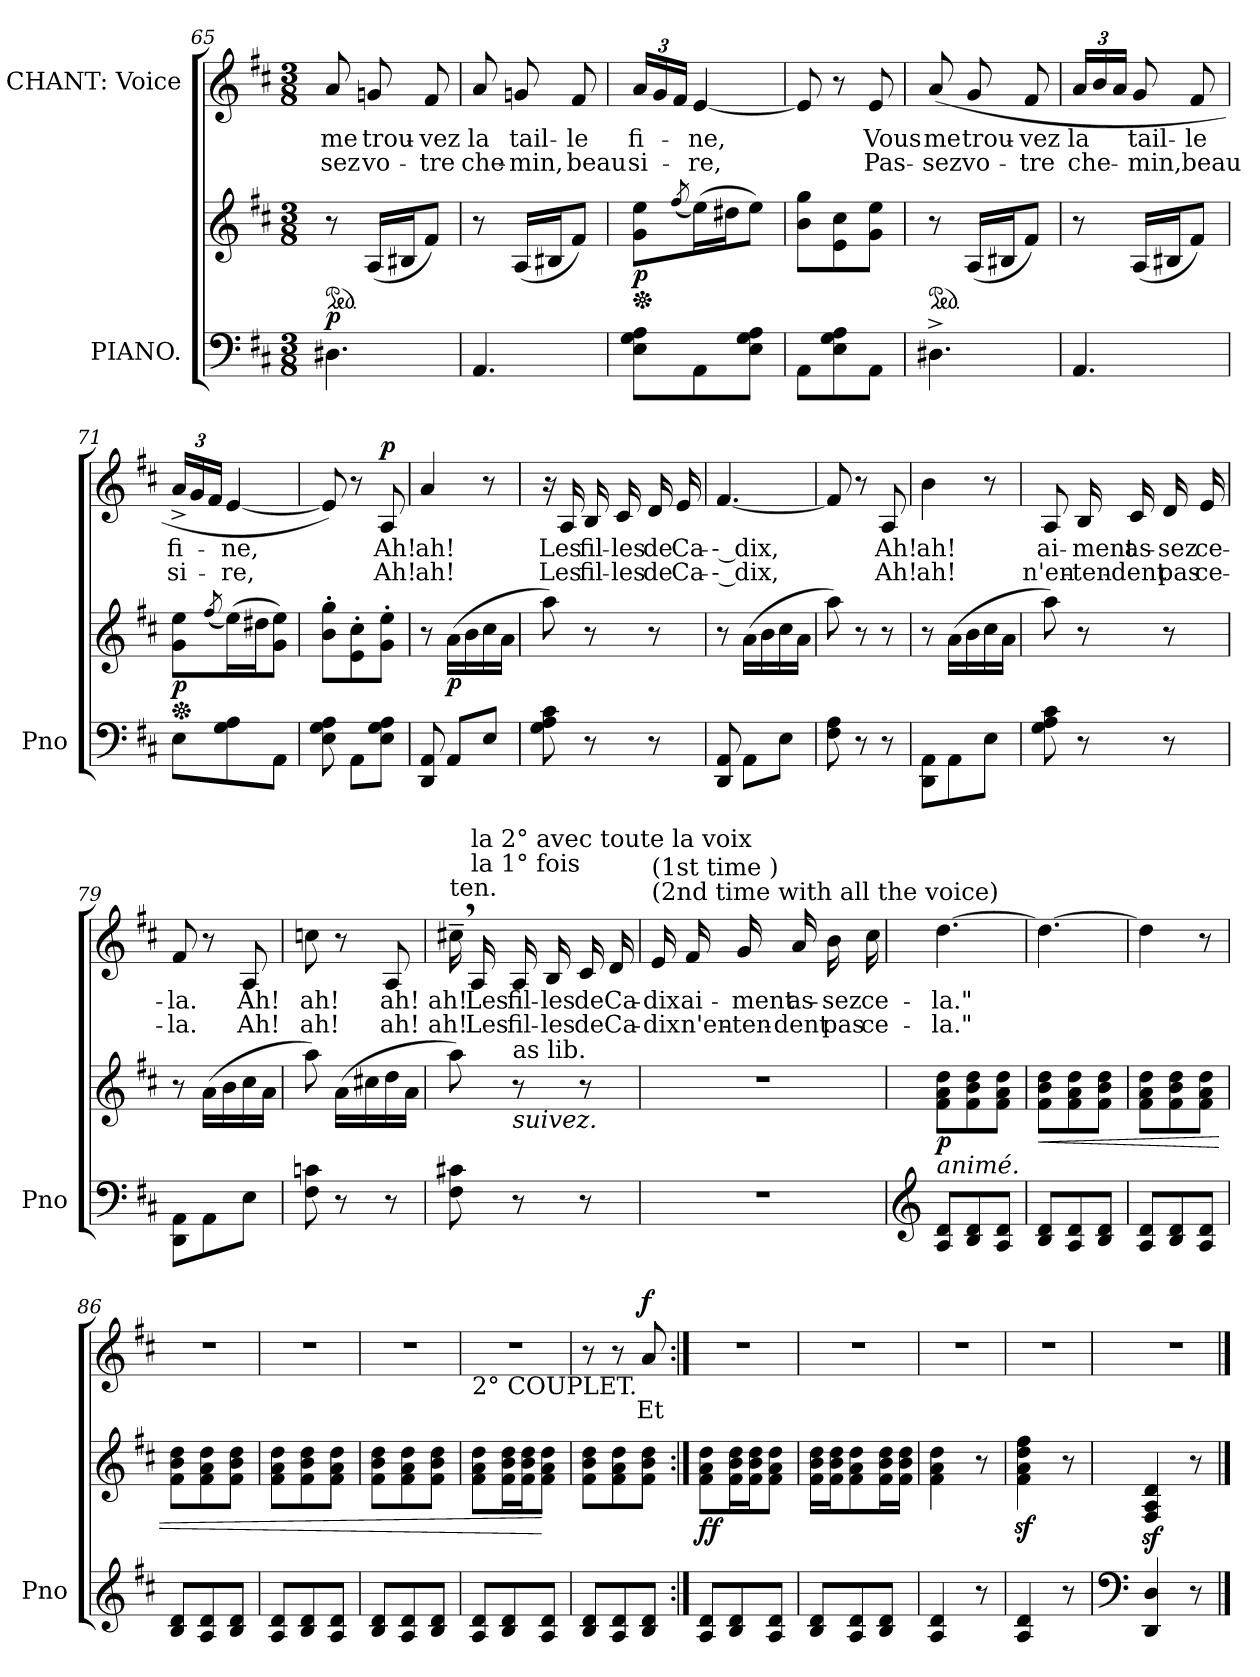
**kern	**kern	**dynam	**kern	**text	**text	**dynam
*part2	*part2	*part2	*part1	*part1	*part1	*part1
*staff3	*staff2	*staff2/3	*staff1	*staff1	*staff1	*staff1
*I"PIANO.	*	*	*I"CHANT: Voice	*	*	*
*I'Pno	*	*	*	*	*	*
*clefF4	*clefG2	*	*clefG2	*	*	*
*k[f#c#]	*k[f#c#]	*	*k[f#c#]	*	*	*
*M3/8	*M3/8	*	*M3/8	*	*	*
*	*ped	*	*	*	*	*
=65	=65	=65	=65	=65	=65	=65
!	!	!LO:DY:a=2	!	!LO:LY:b	!LO:LY:b	!
4.D#X\	8r	p	8a/	me	-sez	.
!	!	!	!	!LO:LY:b	!LO:LY:b	!
.	(<16A/LL	.	8gn/	trou-	vo-	.
.	16B#X/J	.	.	.	.	.
!	!	!	!	!LO:LY:b	!LO:LY:b	!
.	8f#/J)	.	8f#/	-vez	-tre	.
=66	=66	=66	=66	=66	=66	=66
!	!	!	!	!LO:LY:b	!LO:LY:b	!
4.AA/	8r	.	8a/	la	che-	.
!	!	!	!	!LO:LY:b	!LO:LY:b	!
.	(<16A/LL	.	8gn/	tail-	-min,	.
.	16B#X/J	.	.	.	.	.
!	!	!	!	!LO:LY:b	!LO:LY:b	!
.	8f#/J)	.	8f#/	-le	beau	.
=67	=67	=67	=67	=67	=67	=67
*	*Xped	*	*	*	*	*
*	*	*	*Xbrackettup	*	*	*
!	!	!LO:DY:b	!	!LO:LY:b	!LO:LY:b	!
8E\ 8G\ 8A\L	8g\ 8ee\L	p	24a/LL	fi-	si-	.
.	.	.	24g/	.	.	.
.	.	.	24f#/JJ	.	.	.
.	(8qff#/	.	.	.	.	.
!	!	!	!	!LO:LY:b	!LO:LY:b	!
8AA\	(>16ee\L)	.	[4e/	-ne,	-re,	.
.	16dd#X\J	.	.	.	.	.
8E\ 8G\ 8A\J	8ee\J)	.	.	.	.	.
=68	=68	=68	=68	=68	=68	=68
8AA\L	8b\ 8gg\L	.	8e/]	.	.	.
8E\ 8G\ 8A\	8e\ 8cc#\	.	8r	.	.	.
!	!	!	!	!LO:LY:b	!LO:LY:b	!
8AA\J	8g\ 8ee\J	.	8e/	Vous	Pas-	.
!!LO:PB:g=z
=69	=69	=69	=69	=69	=69	=69
*	*ped	*	*	*	*	*
!	!	!	!	!LO:LY:b	!LO:LY:b	!
4.D#X^\	8r	.	(>8a/	me	- sez	.
!	!	!	!	!LO:LY:b	!LO:LY:b	!
.	(<16A/LL	.	8g/	trou-	vo-	.
.	16B#X/J	.	.	.	.	.
!	!	!	!	!LO:LY:b	!LO:LY:b	!
.	8f#/J)	.	8f#/	-vez	-tre	.
=70	=70	=70	=70	=70	=70	=70
!	!	!	!	!LO:LY:b	!LO:LY:b	!
4.AA/	8r	.	24a/LL	la	che-	.
.	.	.	24b/	.	.	.
.	.	.	24a/JJ	.	.	.
!	!	!	!	!LO:LY:b	!LO:LY:b	!
.	(<16A/LL	.	8g/	tail-	-min,	.
.	16B#X/J	.	.	.	.	.
!	!	!	!	!LO:LY:b	!LO:LY:b	!
.	8f#/J)	.	8f#/	-le	beau	.
=71	=71	=71	=71	=71	=71	=71
*	*Xped	*	*	*	*	*
!	!	!LO:DY:b	!	!LO:LY:b	!LO:LY:b	!
8E\L	8g\ 8ee\L	p	24a^>/LL	fi-	si-	.
.	.	.	24g/	.	.	.
.	.	.	24f#/JJ	.	.	.
.	(8qff#/	.	.	.	.	.
!	!	!	!	!LO:LY:b	!LO:LY:b	!
8G\ 8A\	(>16ee\L)	.	[4e/	-ne,	-re,	.
.	16dd#X\J	.	.	.	.	.
8AA\J	8g\ 8ee\J)	.	.	.	.	.
=72	=72	=72	=72	=72	=72	=72
8E\ 8G\ 8A\	8b\' 8gg\'L	.	8e/])	.	.	.
8AA\L	8e\' 8cc#\'	.	8r	.	.	.
!	!	!	!	!LO:LY:b	!LO:LY:b	!LO:DY:a
8E\ 8G\ 8A\J	8g\' 8ee\'J	.	8A/	Ah!	Ah!	p
=73	=73	=73	=73	=73	=73	=73
!	!	!	!	!LO:LY:b	!LO:LY:b	!
8DD/ 8AA/	8r	.	4a/	ah!	ah!	.
!	!	!LO:DY:b	!	!	!	!
8AA/L	(>16a\LL	p	.	.	.	.
.	16b\	.	.	.	.	.
8E/J	16cc#\	.	8r	.	.	.
.	16a\JJ	.	.	.	.	.
=74	=74	=74	=74	=74	=74	=74
8G\ 8A\ 8c#\	8aa\)	.	16r	.	.	.
!	!	!	!	!LO:LY:b	!LO:LY:b	!
.	.	.	16A/	Les	Les	.
!	!	!	!	!LO:LY:b	!LO:LY:b	!
8r	8r	.	16B/	fil-	fil-	.
!	!	!	!	!LO:LY:b	!LO:LY:b	!
.	.	.	16c#/	-les	-les	.
!	!	!	!	!LO:LY:b	!LO:LY:b	!
8r	8r	.	16d/	de	de	.
!	!	!	!	!LO:LY:b	!LO:LY:b	!
.	.	.	16e/	Ca-	Ca-	.
!!LO:LB:g=z
=75	=75	=75	=75	=75	=75	=75
!	!	!	!	!LO:LY:b	!LO:LY:b	!
8DD/ 8AA/	8r	.	[4.f#/	-- dix,	-- dix,	.
8AA\L	(>16a\LL	.	.	.	.	.
.	16b\	.	.	.	.	.
8E\J	16cc#\	.	.	.	.	.
.	16a\JJ	.	.	.	.	.
=76	=76	=76	=76	=76	=76	=76
8F#\ 8A\	8aa\)	.	8f#/]	.	.	.
8r	8r	.	8r	.	.	.
!	!	!	!	!LO:LY:b	!LO:LY:b	!
8r	8r	.	8A/	Ah!	Ah!	.
=77	=77	=77	=77	=77	=77	=77
!	!	!	!	!LO:LY:b	!LO:LY:b	!
8DD\ 8AA\L	8r	.	4b\	ah!	ah!	.
8AA\	(>16a\LL	.	.	.	.	.
.	16b\	.	.	.	.	.
8E\J	16cc#\	.	8r	.	.	.
.	16a\JJ	.	.	.	.	.
=78	=78	=78	=78	=78	=78	=78
!	!	!	!	!LO:LY:b	!LO:LY:b	!
8G\ 8A\ 8c#\	8aa\)	.	8A/	ai-	n'en-	.
!	!	!	!	!LO:LY:b	!LO:LY:b	!
8r	8r	.	16B/	-ment	-ten-	.
!	!	!	!	!LO:LY:b	!LO:LY:b	!
.	.	.	16c#/	as-	-dent	.
!	!	!	!	!LO:LY:b	!LO:LY:b	!
8r	8r	.	16d/	-sez	pas	.
!	!	!	!	!LO:LY:b	!LO:LY:b	!
.	.	.	16e/	ce-	ce-	.
=79	=79	=79	=79	=79	=79	=79
!	!	!	!	!LO:LY:b	!LO:LY:b	!
8DD\ 8AA\L	8r	.	8f#/	-la.	-la.	.
8AA\	(>16a\LL	.	8r	.	.	.
.	16b\	.	.	.	.	.
!	!	!	!	!LO:LY:b	!LO:LY:b	!
8E\J	16cc#\	.	8A/	Ah!	Ah!	.
.	16a\JJ	.	.	.	.	.
=80	=80	=80	=80	=80	=80	=80
!	!	!	!	!LO:LY:b	!LO:LY:b	!
8F#\ 8cn\	8aa\)	.	8ccn\	ah!	ah!	.
8r	(16a\LL	.	8r	.	.	.
.	16cc#X\	.	.	.	.	.
!	!	!	!	!LO:LY:b	!LO:LY:b	!
8r	16dd\	.	8A/	ah!	ah!	.
.	16a\JJ	.	.	.	.	.
!!LO:LB:g=z
=81	=81	=81	=81	=81	=81	=81
!	!	!	!LO:TX:a:t=ten.	!	!	!
!	!	!	!	!LO:LY:b	!LO:LY:b	!
8F#\ 8c#X\	8aa\)	.	16cc#X~,\	ah!	ah!	.
!	!	!	!LO:TX:a:t=la 1° fois	!	!	!
!	!	!	!LO:TX:a:t=la 2° avec toute la voix	!	!	!
!	!	!	!	!LO:LY:b	!LO:LY:b	!
.	.	.	16A/	Les	Les	.
!	!LO:TX:a:t=as lib.	!	!	!	!	!
!	!LO:TX:b:i:t=suivez.	!	!	!	!	!
!	!	!	!	!LO:LY:b	!LO:LY:b	!
8r	8r	.	16A/	fil-	fil-	.
!	!	!	!	!LO:LY:b	!LO:LY:b	!
.	.	.	16B/	-les	-les	.
!	!	!	!	!LO:LY:b	!LO:LY:b	!
8r	8r	.	16c#/	de	de	.
!	!	!	!	!LO:LY:b	!LO:LY:b	!
.	.	.	16d/	Ca-	Ca-	.
=82	=82	=82	=82	=82	=82	=82
!	!	!	!LO:TX:a:t=(2nd time with all the voice)	!	!	!
!	!	!	!LO:TX:a:t=(1st time   )	!	!	!
!	!	!	!	!LO:LY:b	!LO:LY:b	!
4.r	4.r	.	16e/	-dix	-dix	.
!	!	!	!	!LO:LY:b	!LO:LY:b	!
.	.	.	16f#/	ai-	n'en-	.
!	!	!	!	!LO:LY:b	!LO:LY:b	!
.	.	.	16g/	-ment	-ten-	.
!	!	!	!	!LO:LY:b	!LO:LY:b	!
.	.	.	16a/	as-	-dent	.
!	!	!	!	!LO:LY:b	!LO:LY:b	!
.	.	.	16b\	-sez	pas	.
!	!	!	!	!LO:LY:b	!LO:LY:b	!
.	.	.	16cc#\	ce-	ce-	.
=83	=83	=83	=83	=83	=83	=83
*clefG2	*	*	*	*	*	*
!	!LO:TX:b:i:t=animé.	!	!	!	!	!
!	!	!LO:DY:b	!	!LO:LY:b	!LO:LY:b	!
8A/ 8d/L	8f#\ 8a\ 8dd\L	p	[4.dd\	-la."	-la."	.
8B/ 8d/	8f#\ 8b\ 8dd\	.	.	.	.	.
8A/ 8d/J	8f#\ 8a\ 8dd\J	.	.	.	.	.
=84	=84	=84	=84	=84	=84	=84
!	!	!LO:HP:b	!	!	!	!
8B/ 8d/L	8f#\ 8b\ 8dd\L	<	4.dd\_	.	.	.
8A/ 8d/	8f#\ 8a\ 8dd\	.	.	.	.	.
8B/ 8d/J	8f#\ 8b\ 8dd\J	.	.	.	.	.
=85	=85	=85	=85	=85	=85	=85
8A/ 8d/L	8f#\ 8a\ 8dd\L	.	4dd\]	.	.	.
8B/ 8d/	8f#\ 8b\ 8dd\	.	.	.	.	.
8A/ 8d/J	8f#\ 8a\ 8dd\J	.	8r	.	.	.
=86	=86	=86	=86	=86	=86	=86
8B/ 8d/L	8f#\ 8b\ 8dd\L	.	4.r	.	.	.
8A/ 8d/	8f#\ 8a\ 8dd\	.	.	.	.	.
8B/ 8d/J	8f#\ 8b\ 8dd\J	.	.	.	.	.
!!LO:LB:g=z
=87	=87	=87	=87	=87	=87	=87
8A/ 8d/L	8f#\ 8a\ 8dd\L	.	4.r	.	.	.
8B/ 8d/	8f#\ 8b\ 8dd\	.	.	.	.	.
8A/ 8d/J	8f#\ 8a\ 8dd\J	.	.	.	.	.
=88	=88	=88	=88	=88	=88	=88
8B/ 8d/L	8f#\ 8b\ 8dd\L	.	4.r	.	.	.
8A/ 8d/	8f#\ 8a\ 8dd\	.	.	.	.	.
8B/ 8d/J	8f#\ 8b\ 8dd\J	.	.	.	.	.
=89	=89	=89	=89	=89	=89	=89
!	!	!	!LO:TX:b:t=2°  COUPLET.	!	!	!
8A/ 8d/L	8f#\ 8a\ 8dd\L	.	4.r	.	.	.
8B/ 8d/	16f#\ 16b\ 16dd\L	.	.	.	.	.
.	16f#\ 16b\ 16dd\J	.	.	.	.	.
8A/ 8d/J	8f#\ 8a\ 8dd\J	[	.	.	.	.
=90	=90	=90	=90	=90	=90	=90
8B/ 8d/L	8f#\ 8b\ 8dd\L	.	8r	.	.	.
8A/ 8d/	8f#\ 8a\ 8dd\	.	8r	.	.	.
!	!	!	!	!LO:LY:b	!	!LO:DY:a
8B/ 8d/J	8f#\ 8b\ 8dd\J	.	8a/	Et	.	f
=91:|!	=91:|!	=91:|!	=91:|!	=91:|!	=91:|!	=91:|!
!	!	!LO:DY:b	!	!	!	!
8A/ 8d/L	8f#\ 8a\ 8dd\L	ff	4.r	.	.	.
8B/ 8d/	16f#\ 16b\ 16dd\L	.	.	.	.	.
.	16f#\ 16b\ 16dd\J	.	.	.	.	.
8A/ 8d/J	8f#\ 8a\ 8dd\J	.	.	.	.	.
=92	=92	=92	=92	=92	=92	=92
8B/ 8d/L	16f#\ 16b\ 16dd\LL	.	4.r	.	.	.
.	16f#\ 16b\ 16dd\J	.	.	.	.	.
8A/ 8d/	8f#\ 8a\ 8dd\	.	.	.	.	.
8B/ 8d/J	16f#\ 16b\ 16dd\L	.	.	.	.	.
.	16f#\ 16b\ 16dd\JJ	.	.	.	.	.
=93	=93	=93	=93	=93	=93	=93
4A/ 4d/	4f#\ 4a\ 4dd\	.	4.r	.	.	.
8r	8r	.	.	.	.	.
=94	=94	=94	=94	=94	=94	=94
4A/ 4d/	4f#\z< 4a\z< 4dd\z< 4ff#\z<	.	4.r	.	.	.
8r	8r	.	.	.	.	.
=95	=95	=95	=95	=95	=95	=95
*clefF4	*	*	*	*	*	*
4DD/ 4D/	4F#/z< 4A/z< 4d/z<	.	4.r	.	.	.
8r	8r	.	.	.	.	.
==	==	==	==	==	==	==
*-	*-	*-	*-	*-	*-	*-
